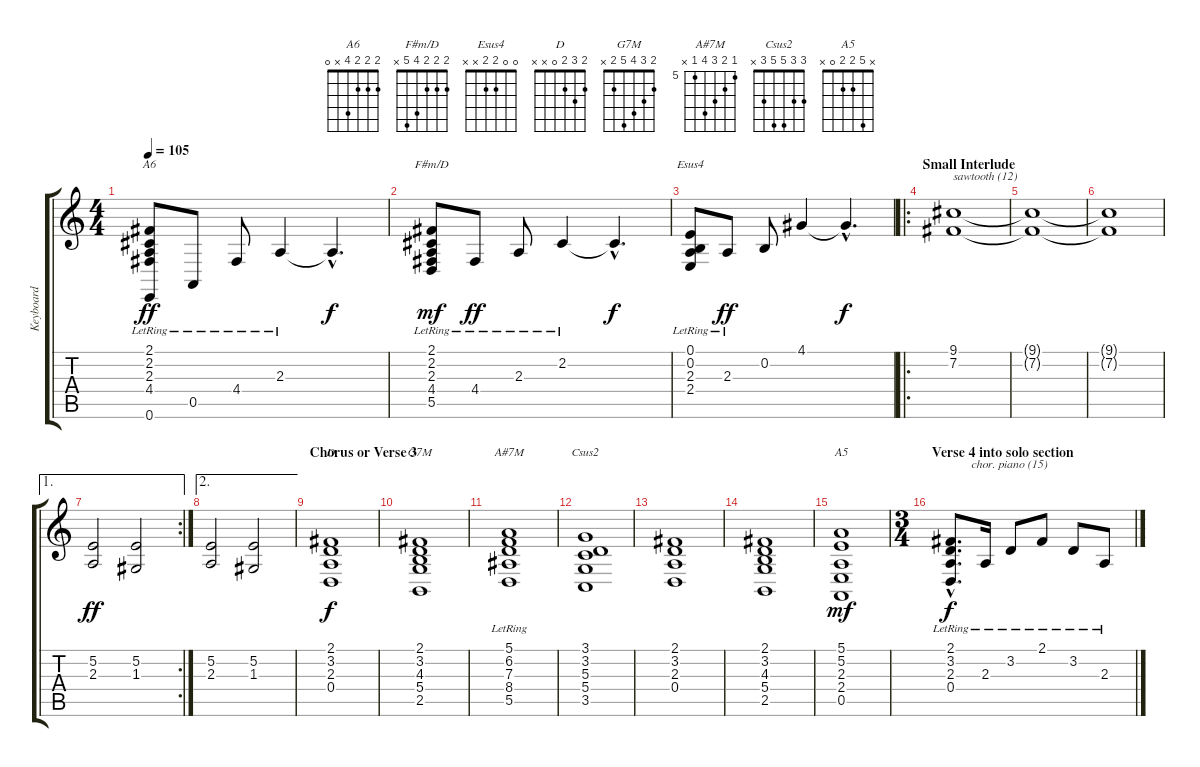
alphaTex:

\track ("Keyboard" "Keyboard") {instrument electricpiano2}
\staff {score tabs}
\tuning (E4 B3 G3 D3 A2 E2) {hide}
\chord ("A6" 2 2 2 4 x 0)
\chord ("F#m/D" 2 2 2 4 5 x)
\chord ("Esus4" 0 0 2 2 x x)
\chord ("D" 2 3 2 0 x x)
\chord ("G7M" 2 3 4 5 2 x)
\chord ("A#7M" 5 6 7 8 5 x) {firstfret 5}
\chord ("Csus2" 3 3 5 5 3 x)
\chord ("A5" x 5 2 2 0 x)
\ts (4 4)
\tempo 105
\clef g2
\ks c
(2.1{lr} 2.2{lr} 2.3{lr} 4.4{lr} 0.6{lr}).8{ch "A6" dy ff} 0.5{lr}.8 4.4{lr}.8 2.3{lr}.4 2.3{hac t}.4{d dy f} |
(2.1{lr} 2.2{lr} 2.3{lr} 4.4{lr} 5.5{lr}).8{ch "F#m/D" dy mf} 4.4{lr}.8{dy ff} 2.3{lr}.8 2.2{lr}.4 2.2{hac t}.4{d dy f} |
(0.1{lr} 0.2{lr} 2.3{lr} 2.4{lr}).8{ch "Esus4"} 2.3{lr}.8{dy ff} 0.2.8 4.1.4 4.1{hac t}.4{d dy f} |
\ro
\section ("" "Small Interlude")
(9.1 7.2).1{txt "sawtooth (12)" volume 12 instrument lead2sawtooth} |
(9.1{t} 7.2{t}).1 |
(9.1{t} 7.2{t}).1 |
\ae 1
\rc 2
(5.2 2.3).2{dy ff} (5.2 1.3).2 |
\ae 2
(5.2 2.3).2 (5.2 1.3).2 |
\section ("" "Chorus or Verse 3")
(2.1 3.2 2.3 0.4).1{ch "D" dy f} |
(2.1 3.2 4.3 5.4 2.5).1{ch "G7M"} |
(5.1{lr} 6.2{lr} 7.3{lr} 8.4{lr} 5.5{lr}).1{ch "A#7M"} |
(3.1 3.2 5.3 5.4 3.5).1{ch "Csus2"} |
(2.1 3.2 2.3 0.4).1 |
(2.1 3.2 4.3 5.4 2.5).1 |
(5.1 5.2 2.3 2.4 0.5).1{ch "A5" dy mf} |
\ts (3 4)
\section ("" "Verse 4 into solo section")
(2.1{hac lr} 3.2{hac lr} 2.3{hac lr} 0.4{hac lr}).8{d txt "       chor. piano (15)" dy f volume 15 instrument electricpiano2} 2.3{lr}.16 3.2{lr}.8 2.1{lr}.8 3.2{lr}.8 2.3{lr}.8
